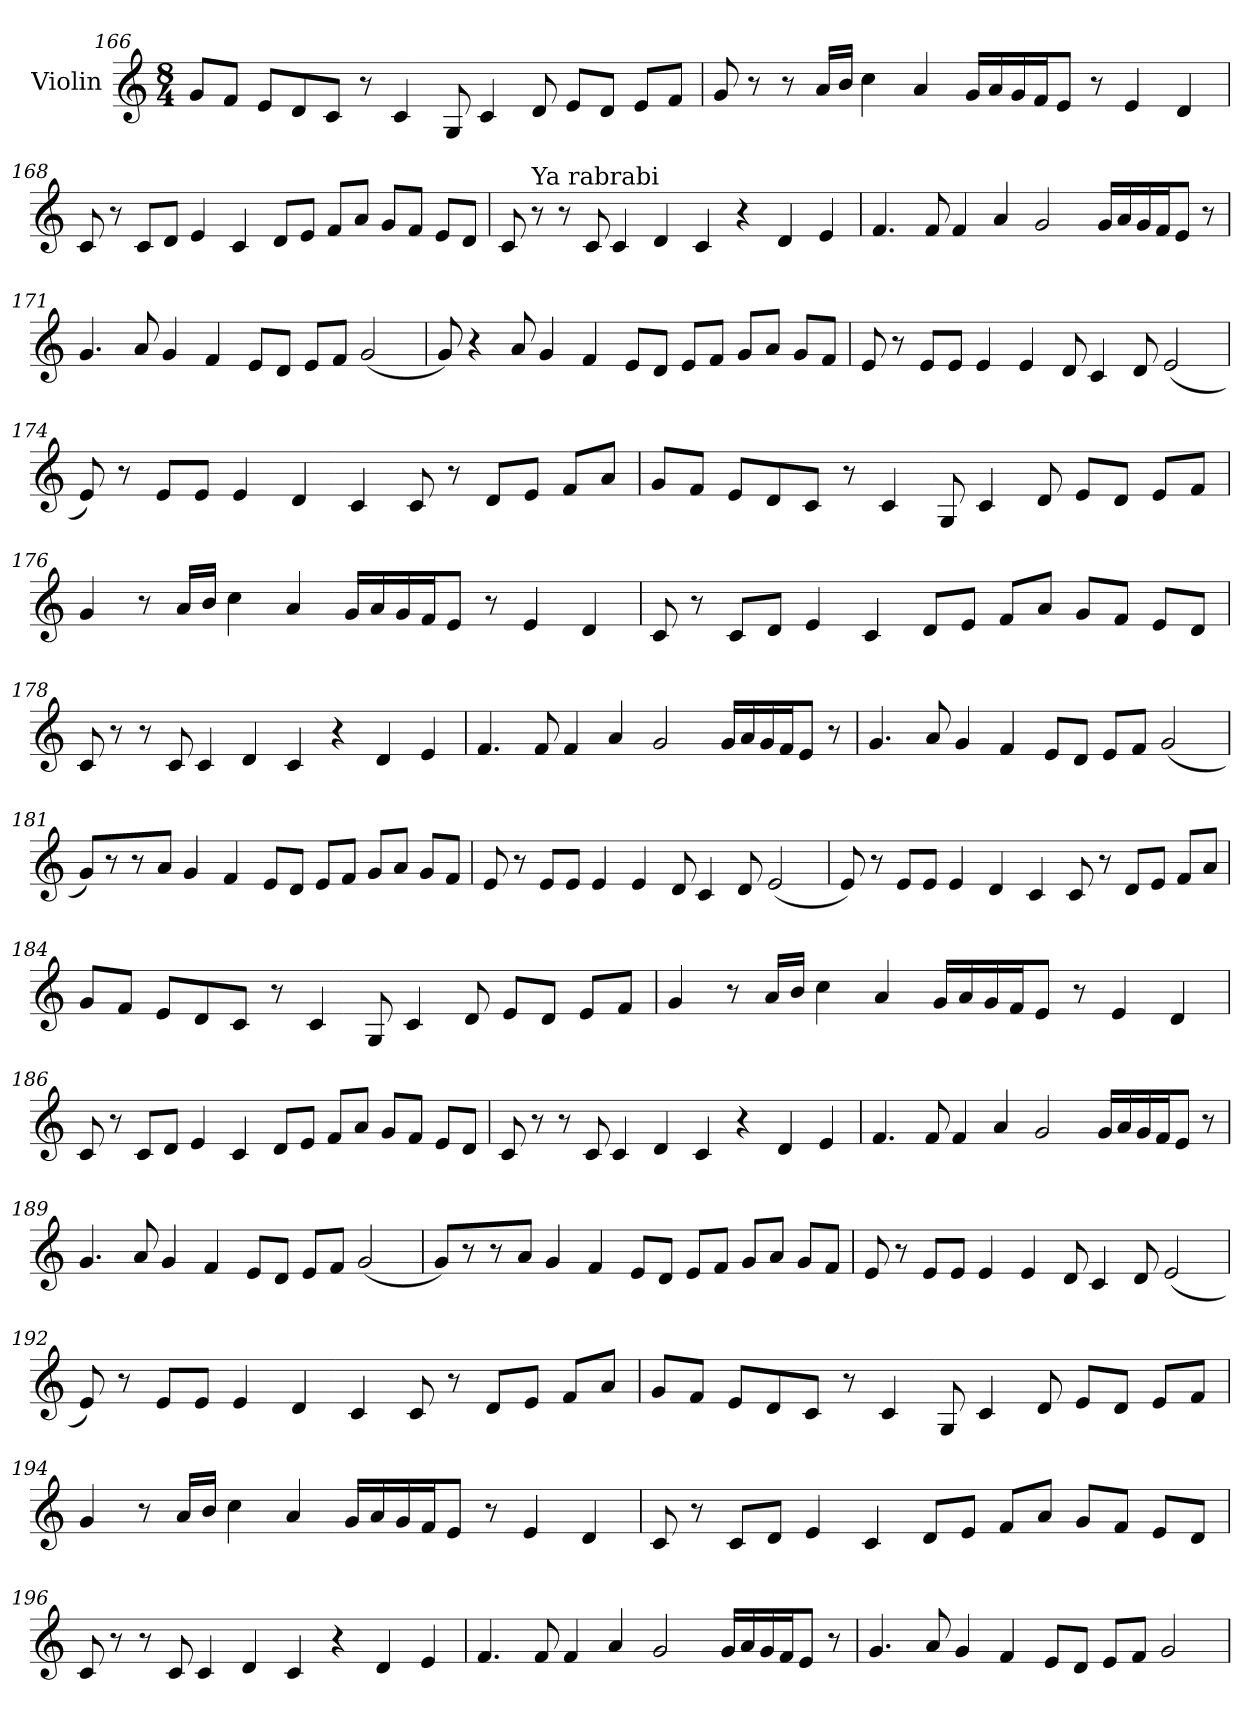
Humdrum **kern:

**kern
*part1
*staff1
*I"Violin
!!LO:LB:g=z
*clefG2
*k[]
*M8/4
=166
8g/L
8f/J
8e/L
8d/
8c/J
8r
4c/
8G/
4c/
8d/
8e/L
8d/J
8e/L
8f/J
=167
8g/
8r
8r
16a/LL
16b/JJ
4cc\
4a/
16g/LL
16a/
16g/
16f/J
8e/J
8r
4e/
4d/
!!LO:LB:g=z
=168
8c/
8r
8c/L
8d/J
4e/
4c/
8d/L
8e/J
8f/L
8a/J
8g/L
8f/J
8e/L
8d/J
=169
8c/
!LO:TX:a:t=Ya rabrabi
8r
8r
8c/
4c/
4d/
4c/
4r
4d/
4e/
!!LO:LB:g=z
=170
4.f/
8f/
4f/
4a/
2g/
16g/LL
16a/
16g/
16f/J
8e/J
8r
=171
4.g/
8a/
4g/
4f/
8e/L
8d/J
8e/L
8f/J
(<2g/
!!LO:LB:g=z
=172
8g/)
4r
8a/
4g/
4f/
8e/L
8d/J
8e/L
8f/J
8g/L
8a/J
8g/L
8f/J
=173
8e/
8r
8e/L
8e/J
4e/
4e/
8d/
4c/
8d/
(<2e/
!!LO:PB:g=z
=174
8e/)
8r
8e/L
8e/J
4e/
4d/
4c/
8c/
8r
8d/L
8e/J
8f/L
8a/J
=175
8g/L
8f/J
8e/L
8d/
8c/J
8r
4c/
8G/
4c/
8d/
8e/L
8d/J
8e/L
8f/J
!!LO:LB:g=z
=176
4g/
8r
16a/LL
16b/JJ
4cc\
4a/
16g/LL
16a/
16g/
16f/J
8e/J
8r
4e/
4d/
=177
8c/
8r
8c/L
8d/J
4e/
4c/
8d/L
8e/J
8f/L
8a/J
8g/L
8f/J
8e/L
8d/J
!!LO:LB:g=z
=178
8c/
8r
8r
8c/
4c/
4d/
4c/
4r
4d/
4e/
=179
4.f/
8f/
4f/
4a/
2g/
16g/LL
16a/
16g/
16f/J
8e/J
8r
!!LO:LB:g=z
=180
4.g/
8a/
4g/
4f/
8e/L
8d/J
8e/L
8f/J
(<2g/
=181
8g/L)
8r
8r
8a/J
4g/
4f/
8e/L
8d/J
8e/L
8f/J
8g/L
8a/J
8g/L
8f/J
!!LO:LB:g=z
=182
8e/
8r
8e/L
8e/J
4e/
4e/
8d/
4c/
8d/
(<2e/
=183
8e/)
8r
8e/L
8e/J
4e/
4d/
4c/
8c/
8r
8d/L
8e/J
8f/L
8a/J
!!LO:LB:g=z
=184
8g/L
8f/J
8e/L
8d/
8c/J
8r
4c/
8G/
4c/
8d/
8e/L
8d/J
8e/L
8f/J
=185
4g/
8r
16a/LL
16b/JJ
4cc\
4a/
16g/LL
16a/
16g/
16f/J
8e/J
8r
4e/
4d/
!!LO:LB:g=z
=186
8c/
8r
8c/L
8d/J
4e/
4c/
8d/L
8e/J
8f/L
8a/J
8g/L
8f/J
8e/L
8d/J
=187
8c/
8r
8r
8c/
4c/
4d/
4c/
4r
4d/
4e/
!!LO:LB:g=z
=188
4.f/
8f/
4f/
4a/
2g/
16g/LL
16a/
16g/
16f/J
8e/J
8r
=189
4.g/
8a/
4g/
4f/
8e/L
8d/J
8e/L
8f/J
(<2g/
!!LO:PB:g=z
=190
8g/L)
8r
8r
8a/J
4g/
4f/
8e/L
8d/J
8e/L
8f/J
8g/L
8a/J
8g/L
8f/J
=191
8e/
8r
8e/L
8e/J
4e/
4e/
8d/
4c/
8d/
(<2e/
!!LO:LB:g=z
=192
8e/)
8r
8e/L
8e/J
4e/
4d/
4c/
8c/
8r
8d/L
8e/J
8f/L
8a/J
=193
8g/L
8f/J
8e/L
8d/
8c/J
8r
4c/
8G/
4c/
8d/
8e/L
8d/J
8e/L
8f/J
!!LO:LB:g=z
=194
4g/
8r
16a/LL
16b/JJ
4cc\
4a/
16g/LL
16a/
16g/
16f/J
8e/J
8r
4e/
4d/
=195
8c/
8r
8c/L
8d/J
4e/
4c/
8d/L
8e/J
8f/L
8a/J
8g/L
8f/J
8e/L
8d/J
!!LO:LB:g=z
=196
8c/
8r
8r
8c/
4c/
4d/
4c/
4r
4d/
4e/
=197
4.f/
8f/
4f/
4a/
2g/
16g/LL
16a/
16g/
16f/J
8e/J
8r
!!LO:LB:g=z
=198
4.g/
8a/
4g/
4f/
8e/L
8d/J
8e/L
8f/J
2g/
=
*-
